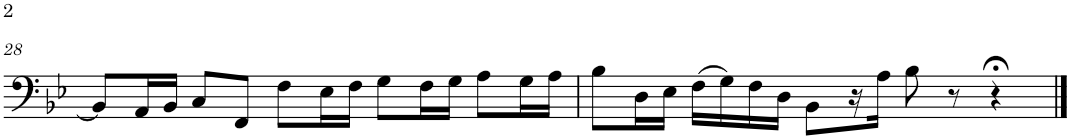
**kern
*part1
*staff1
*I"Trombone
*I'Tbn.
!!LO:PB:g=z
*clefF4
*k[b-e-]
*M5/4
=28
8BB-/L]
16AA/L
16BB-/JJ
8C/L
8FF/J
8F\L
16E-\L
16F\JJ
8G\L
16F\L
16G\JJ
8A\L
16G\L
16A\JJ
=29
8B-\L
16D\L
16E-\JJ
(16F\LL
16G\)
16F\
16D\JJ
8BB-\L
16r
16A\JJ
8B-\
8r
4r;<
==
*-
